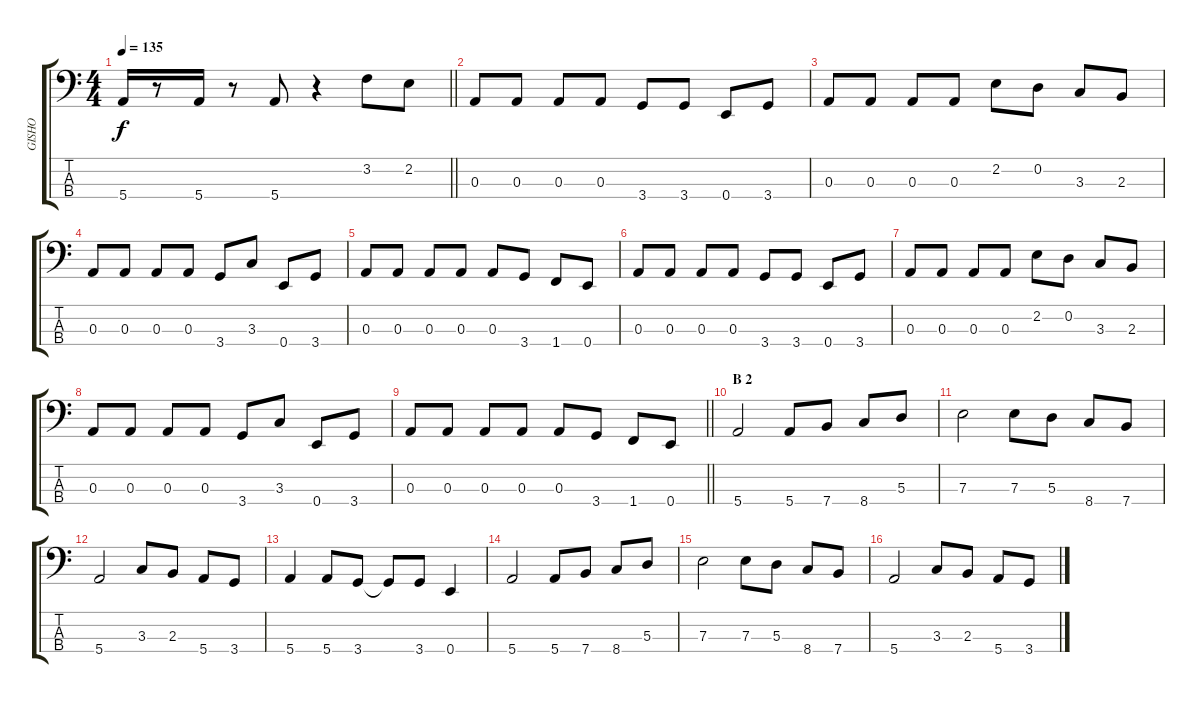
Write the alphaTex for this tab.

\track ("GISHO" "GISHO") {instrument electricbasspick}
\staff {score tabs}
\tuning (G2 D2 A1 E1) {hide}
\ts (4 4)
\tempo 135
\clef f4
\barLineRight lightlight
\ks c
5.4.16{dy f} r.8 5.4.16 r.8 5.4.8 r.4 3.2.8 2.2.8 |
0.3.8 0.3.8 0.3.8 0.3.8 3.4.8 3.4.8 0.4.8 3.4.8 |
0.3.8 0.3.8 0.3.8 0.3.8 2.2.8 0.2.8 3.3.8 2.3.8 |
0.3.8 0.3.8 0.3.8 0.3.8 3.4.8 3.3.8 0.4.8 3.4.8 |
0.3.8 0.3.8 0.3.8 0.3.8 0.3.8 3.4.8 1.4.8 0.4.8 |
0.3.8 0.3.8 0.3.8 0.3.8 3.4.8 3.4.8 0.4.8 3.4.8 |
0.3.8 0.3.8 0.3.8 0.3.8 2.2.8 0.2.8 3.3.8 2.3.8 |
0.3.8 0.3.8 0.3.8 0.3.8 3.4.8 3.3.8 0.4.8 3.4.8 |
\barLineRight lightlight
0.3.8 0.3.8 0.3.8 0.3.8 0.3.8 3.4.8 1.4.8 0.4.8 |
\section ("" "B 2")
5.4.2 5.4.8 7.4.8 8.4.8 5.3.8 |
7.3.2 7.3.8 5.3.8 8.4.8 7.4.8 |
5.4.2 3.3.8 2.3.8 5.4.8 3.4.8 |
5.4.4 5.4.8 3.4.8 3.4{t}.8 3.4.8 0.4.4 |
5.4.2 5.4.8 7.4.8 8.4.8 5.3.8 |
7.3.2 7.3.8 5.3.8 8.4.8 7.4.8 |
5.4.2 3.3.8 2.3.8 5.4.8 3.4.8
